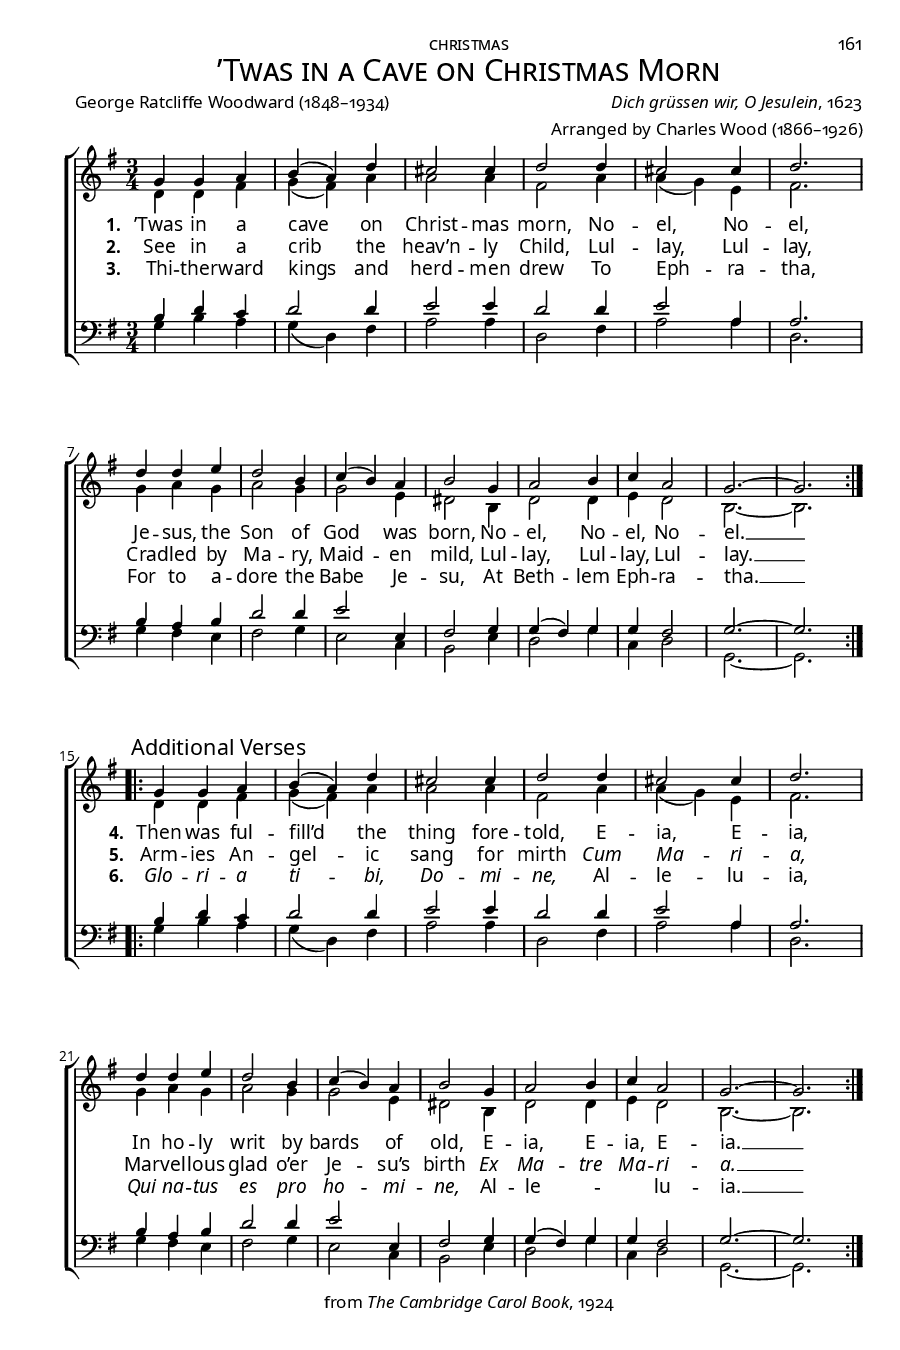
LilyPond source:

\version "2.14.2"
\include "util.ly"
\header {
  title = \markup{\override #'(font-name . "Garamond Premr Pro Smbd Subh"){ \abs-fontsize #15 \smallCapsOldStyle"’Twas in a Cave on Christmas Morn"}}
  poet = \markup\oldStyleNum"George Ratcliffe Woodward (1848–1934)"
  composer = \markup\concat{\italic"Dich grüssen wir, O Jesulein" \oldStyleNum", 1623"}
  arranger = \markup\oldStyleNum"Arranged by Charles Wood (1866–1926)"
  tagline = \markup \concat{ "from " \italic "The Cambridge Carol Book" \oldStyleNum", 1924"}
}
\paper {
  %print-all-headers = ##f
  paper-height = 9\in
  paper-width = 6\in
  indent = 0\in
  %system-system-spacing = #'((basic-distance . 10) (padding . 0))
  %system-system-spacing =
  %  #'((basic-distance . 0)
  %     (minimum-distance . 0)
  %     (padding . -0.35)
  %     (stretchability . 100))
  ragged-last-bottom = ##f
  ragged-bottom = ##f
  two-sided = ##t
  inner-margin = 0.5\in
  outer-margin = 0.25\in
  top-margin = 0.25\in
  bottom-margin = 0.25\in
  first-page-number = #161
  print-first-page-number = ##t
  headerLine = \markup{ \smallCapsOldStyle"christmas"}
  oddHeaderMarkup = \markup\fill-line{
     \abs-fontsize #8.5
     \combine 
        \fill-line{"" \on-the-fly #print-page-number-check-first
        \oldStylePageNum""
        }
        \fill-line{\headerLine}
  }
  evenHeaderMarkup = \markup {
     \abs-fontsize #8.5
     \combine
        \on-the-fly #print-page-number-check-first
        \oldStylePageNum""
        \fill-line{\headerLine}
  }
}
#(set-global-staff-size 15) \paper{ #(define fonts (make-pango-font-tree "GoudyOlSt BT" "Garamond Premier Pro" "Garamond Premier Pro" (/ 15 20))) }
global = {
  \key g \major
  \time 3/4
  \autoBeamOff
  \override DynamicLineSpanner #'staff-padding = #0.0
  \override DynamicLineSpanner #'Y-extent = #'(-1 . 1)
}

sopMusic = \relative c' {
  \repeat volta 2 {
    g'4 g a |
    b( a) d |
    cis2 cis4 |
    d2 d4
    cis2 cis4 |
    d2. | \break
    
    d4 d e |
    d2 b4 |
    c( b) a |
    b2 g4 |
    a2 b4 |
    c a2 |
    g2.~ |
    g \break
  }
}
sopWords = \lyricmode {
  
}

altoMusic = \relative c' {
  d4 d fis |
  g( fis) a |
  a2 a4 |
  fis2 a4 |
  a( g) e |
  fis2. |
  
  g4 a g |
  a2 g4 |
  g2 e4 |
  dis2 b4 |
  d2 d4 |
  e4 d2 |
  b2.~ |
  b
}
altoWords = \lyricmode {
  \dropLyricsV
  \set stanza = #"1. "
  ’Twas in a cave on Christ -- mas morn,
  No -- el, No -- el,
  Je -- sus, the Son of God was born,
  No -- el, No -- el, No -- el. __
  
  \set stanza = #"4. "
  Then was ful -- fill’d the thing fore -- told,
  E -- ia, E -- ia,
  In ho -- ly writ by bards of old,
  E -- ia, E -- ia, E -- ia. __
}
altoWordsII = \lyricmode {
  \dropLyricsV
%\markup\italic 
  \set stanza = #"2. "
  See in a crib the heav’n -- ly Child,
  Lul -- lay, Lul -- lay,
  Cra -- dled by Ma -- ry, Maid -- en mild,
  Lul -- lay, Lul -- lay, Lul -- lay. __
  
  \set stanza = #"5. "
  Arm -- ies An -- gel -- ic sang for mirth
  \markup\italic Cum \markup\italic Ma -- \markup\italic ri -- \markup\italic a,
  Mar -- vel -- lous glad o’er Je -- su’s birth
  \markup\italic Ex \markup\italic Ma -- \markup\italic tre \markup\italic Ma -- \markup\italic ri -- \markup\italic a. __
  \set ignoreMelismata = ##t
}
altoWordsIII = \lyricmode {
  \dropLyricsV
  \set stanza = #"3. "
  Thi -- ther -- ward kings and herd -- men drew
  To Eph -- ra -- tha,
  For to a -- dore the Babe Je -- su,
  At Beth -- lem Eph -- ra -- tha. __
  
  \set stanza = #"6. "
  \markup\italic Glo -- \markup\italic ri -- \markup\italic a \markup\italic ti -- \markup\italic bi, \markup\italic Do -- \markup\italic mi -- \markup\italic ne,
  Al -- le -- lu -- ia,
  \markup\italic Qui \markup\italic na -- \markup\italic tus \markup\italic es \markup\italic pro \markup\italic ho -- \markup\italic mi -- \markup\italic ne,
  Al -- le -- _ _ lu -- ia. __
}
altoWordsIV = \lyricmode {
}
altoWordsV = \lyricmode {
}
altoWordsVI = \lyricmode {
}
tenorMusic = \relative c' {
  b4 d c |
  d2 d4 |
  e2 e4 |
  d2 d4 |
  e2 a,4 |
  a2. |
  
  b4 a b |
  d2 d4 |
  e2 e,4 |
  fis2 g4 |
  g(fis) g |
  g fis2 |
  g2.~ |
  g
}
tenorWords = \lyricmode {

}

bassMusic = \relative c {
  g'4 b a |
  g( d) fis |
  a2 a4 |
  d,2 fis4 |
  a2 a4 |
  d,2. |
  
  g4 fis e |
  fis2 g4 |
  e2 c4 |
  b2 e4 |
  d2 g4 |
  c,4 d2 |
  g,2.~ |
  g
}
bassWords = \lyricmode {

}

pianoRH = \relative c' {
  
}
pianoLH = \relative c' {
  
}

\score {
  <<
   \new ChoirStaff <<
    \new Staff = women <<
      \new Voice = "sopranos" { \voiceOne << \global {\sopMusic 
        \once \override Score.RehearsalMark #'self-alignment-X = #LEFT
        \mark "Additional Verses"
        \sopMusic}>> }
      \new Voice = "altos" { \voiceTwo << \global \repeat unfold2\altoMusic >> }
    >>
    \new Lyrics \with { alignAboveContext = #"women" \override VerticalAxisGroup #'nonstaff-relatedstaff-spacing = #'((basic-distance . 1))} \lyricsto "sopranos" \sopWords
    \new Lyrics = "altosVI"  \with { alignBelowContext = #"women" } \lyricsto "altos" \altoWordsVI
    \new Lyrics = "altosV"  \with { alignBelowContext = #"women" } \lyricsto "altos" \altoWordsV
    \new Lyrics = "altosIV"  \with { alignBelowContext = #"women" } \lyricsto "altos" \altoWordsIV
    \new Lyrics = "altosIII"  \with { alignBelowContext = #"women" } \lyricsto "altos" \altoWordsIII
    \new Lyrics = "altosII"  \with { alignBelowContext = #"women" } \lyricsto "altos" \altoWordsII
    \new Lyrics = "altos"  \with { alignBelowContext = #"women" \override VerticalAxisGroup #'nonstaff-relatedstaff-spacing = #'((basic-distance . 1))} \lyricsto "altos" \altoWords
   \new Staff = men <<
      \clef bass
      \new Voice = "tenors" { \voiceOne << \global \repeat unfold2\tenorMusic >> }
      \new Voice = "basses" { \voiceTwo << \global \repeat unfold2\bassMusic >> }
    >>
    \new Lyrics \with { alignAboveContext = #"men" \override VerticalAxisGroup #'nonstaff-relatedstaff-spacing = #'((basic-distance . 1)) } \lyricsto "tenors" \tenorWords
    \new Lyrics \with { alignBelowContext = #"men" \override VerticalAxisGroup #'nonstaff-relatedstaff-spacing = #'((basic-distance . 1)) } \lyricsto "basses" \bassWords
  >>
%    \new PianoStaff << \new Staff { \new Voice { \pianoRH } } \new Staff { \clef "bass" \pianoLH } >>
  >>
  \layout {
    \context {
      \Score
      %\override SpacingSpanner #'base-shortest-duration = #(ly:make-moment 1 8)
      %\override SpacingSpanner #'common-shortest-duration = #(ly:make-moment 1 4)
    }
    \context {
      % Remove all empty staves
      % \Staff \RemoveEmptyStaves \override VerticalAxisGroup #'remove-first = ##t
    }
    \context {
      \Lyrics
      \override LyricText #'X-offset = #center-on-word
    }
  }
  \midi {
    \tempo 4 = 180
    \set Staff.midiInstrument = "flute"
  
    \context {
      \Voice
      \remove "Dynamic_performer"
    }
  }
}
